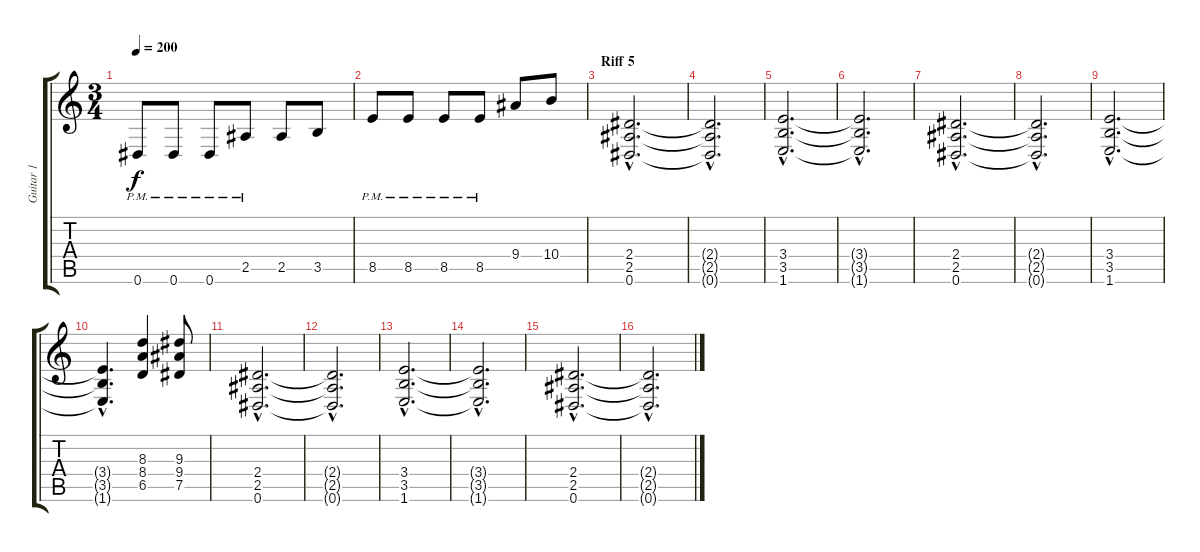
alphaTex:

\track ("Guitar 1" "Guitar 1") {instrument distortionguitar}
\staff {score tabs}
\tuning (Eb4 Bb3 Gb3 Db3 Ab2 Eb2) {hide}
\ts (3 4)
\tempo 200
\clef g2
\ks c
0.6{pm}.8{dy f} 0.6{pm}.8 0.6{pm}.8 2.5{pm}.8 2.5.8 3.5.8 |
8.5{pm}.8 8.5{pm}.8 8.5{pm}.8 8.5{pm}.8 9.4.8 10.4.8 |
\section ("" "Riff 5")
(2.4{hac} 2.5{hac} 0.6{hac}).2{d} |
(2.4{hac t} 2.5{hac t} 0.6{hac t}).2{d} |
(3.4{hac} 3.5{hac} 1.6{hac}).2{d} |
(3.4{hac t} 3.5{hac t} 1.6{hac t}).2{d} |
(2.4{hac} 2.5{hac} 0.6{hac}).2{d} |
(2.4{hac t} 2.5{hac t} 0.6{hac t}).2{d} |
(3.4{hac} 3.5{hac} 1.6{hac}).2{d} |
(3.4{hac t} 3.5{hac t} 1.6{hac t}).4{d} (8.3 8.4 6.5).4 (9.3 9.4 7.5).8 |
(2.4{hac} 2.5{hac} 0.6{hac}).2{d} |
(2.4{hac t} 2.5{hac t} 0.6{hac t}).2{d} |
(3.4{hac} 3.5{hac} 1.6{hac}).2{d} |
(3.4{hac t} 3.5{hac t} 1.6{hac t}).2{d} |
(2.4{hac} 2.5{hac} 0.6{hac}).2{d} |
(2.4{hac t} 2.5{hac t} 0.6{hac t}).2{d}
